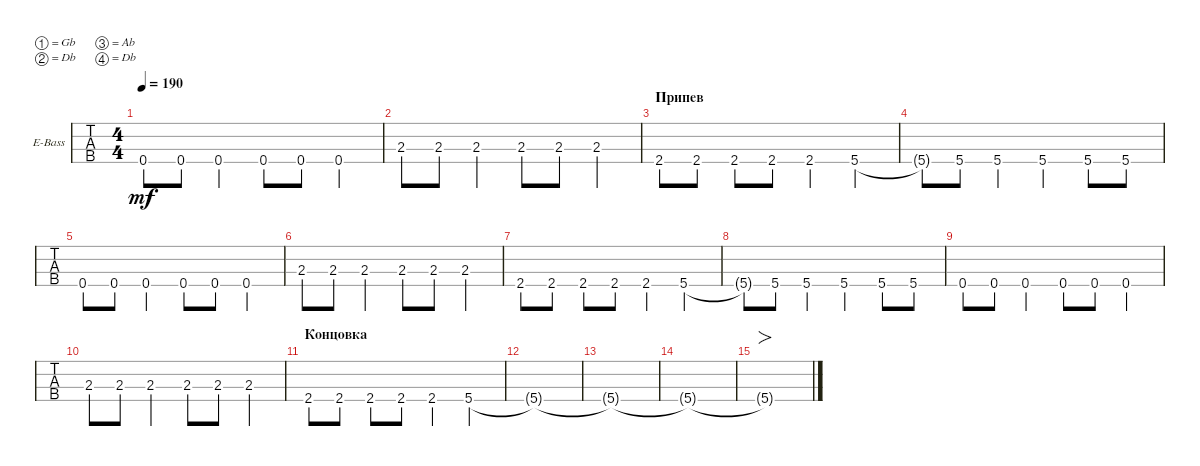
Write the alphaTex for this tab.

\defaultSystemsLayout 4
\bracketExtendMode groupsimilarinstruments
\firstSystemTrackNameOrientation horizontal
\otherSystemsTrackNameOrientation horizontal
\track ("Electric Bass" "E-Bass") {instrument electricbassfinger}
\staff {tabs}
\tuning (Gb2 Db2 Ab1 Db1)
\ts (4 4)
\tempo 190
\clef f4
\ks c
0.4.8{dy mf} 0.4.8 0.4.4 0.4.8 0.4.8 0.4.4 |
2.3.8 2.3.8 2.3.4 2.3.8 2.3.8 2.3.4 |
\section ("" "Припев")
2.4.8 2.4.8 2.4.8 2.4.8 2.4.4 5.4.4 |
5.4{t}.8 5.4.8 5.4.4 5.4.4 5.4.8 5.4.8 |
0.4.8 0.4.8 0.4.4 0.4.8 0.4.8 0.4.4 |
2.3.8 2.3.8 2.3.4 2.3.8 2.3.8 2.3.4 |
2.4.8 2.4.8 2.4.8 2.4.8 2.4.4 5.4.4 |
5.4{t}.8 5.4.8 5.4.4 5.4.4 5.4.8 5.4.8 |
0.4.8 0.4.8 0.4.4 0.4.8 0.4.8 0.4.4 |
2.3.8 2.3.8 2.3.4 2.3.8 2.3.8 2.3.4 |
\section ("" "Концовка")
2.4.8 2.4.8 2.4.8 2.4.8 2.4.4 5.4.4 |
5.4{t}.1 |
5.4{t}.1 |
5.4{t}.1 |
5.4{t}.1{fo}
